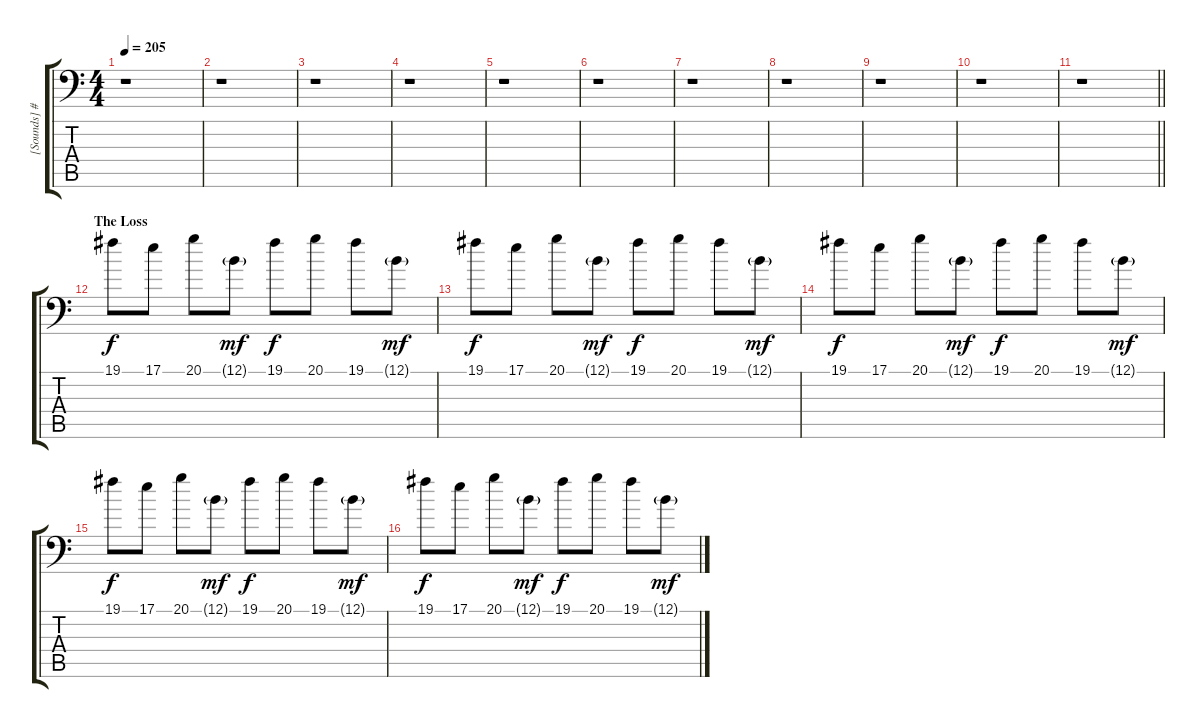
\track ("[Sounds] #2" "[Sounds] #") {instrument electricpiano1}
\staff {score tabs}
\tuning (B3 Gb3 D3 A2 E2 A1) {hide}
\ts (4 4)
\tempo 205
\clef f4
\ks c
r.1{dy fff} |
r.1 |
r.1 |
r.1 |
r.1 |
r.1 |
r.1 |
r.1 |
r.1 |
r.1 |
\barLineRight lightlight
r.1 |
\section ("" "The Loss")
19.1.8{dy f instrument brightacousticpiano} 17.1.8 20.1.8 12.1{g}.8{dy mf} 19.1.8{dy f} 20.1.8 19.1.8 12.1{g}.8{dy mf} |
19.1.8{dy f} 17.1.8 20.1.8 12.1{g}.8{dy mf} 19.1.8{dy f} 20.1.8 19.1.8 12.1{g}.8{dy mf} |
19.1.8{dy f} 17.1.8 20.1.8 12.1{g}.8{dy mf} 19.1.8{dy f} 20.1.8 19.1.8 12.1{g}.8{dy mf} |
19.1.8{dy f} 17.1.8 20.1.8 12.1{g}.8{dy mf} 19.1.8{dy f} 20.1.8 19.1.8 12.1{g}.8{dy mf} |
19.1.8{dy f} 17.1.8 20.1.8 12.1{g}.8{dy mf} 19.1.8{dy f} 20.1.8 19.1.8 12.1{g}.8{dy mf}
